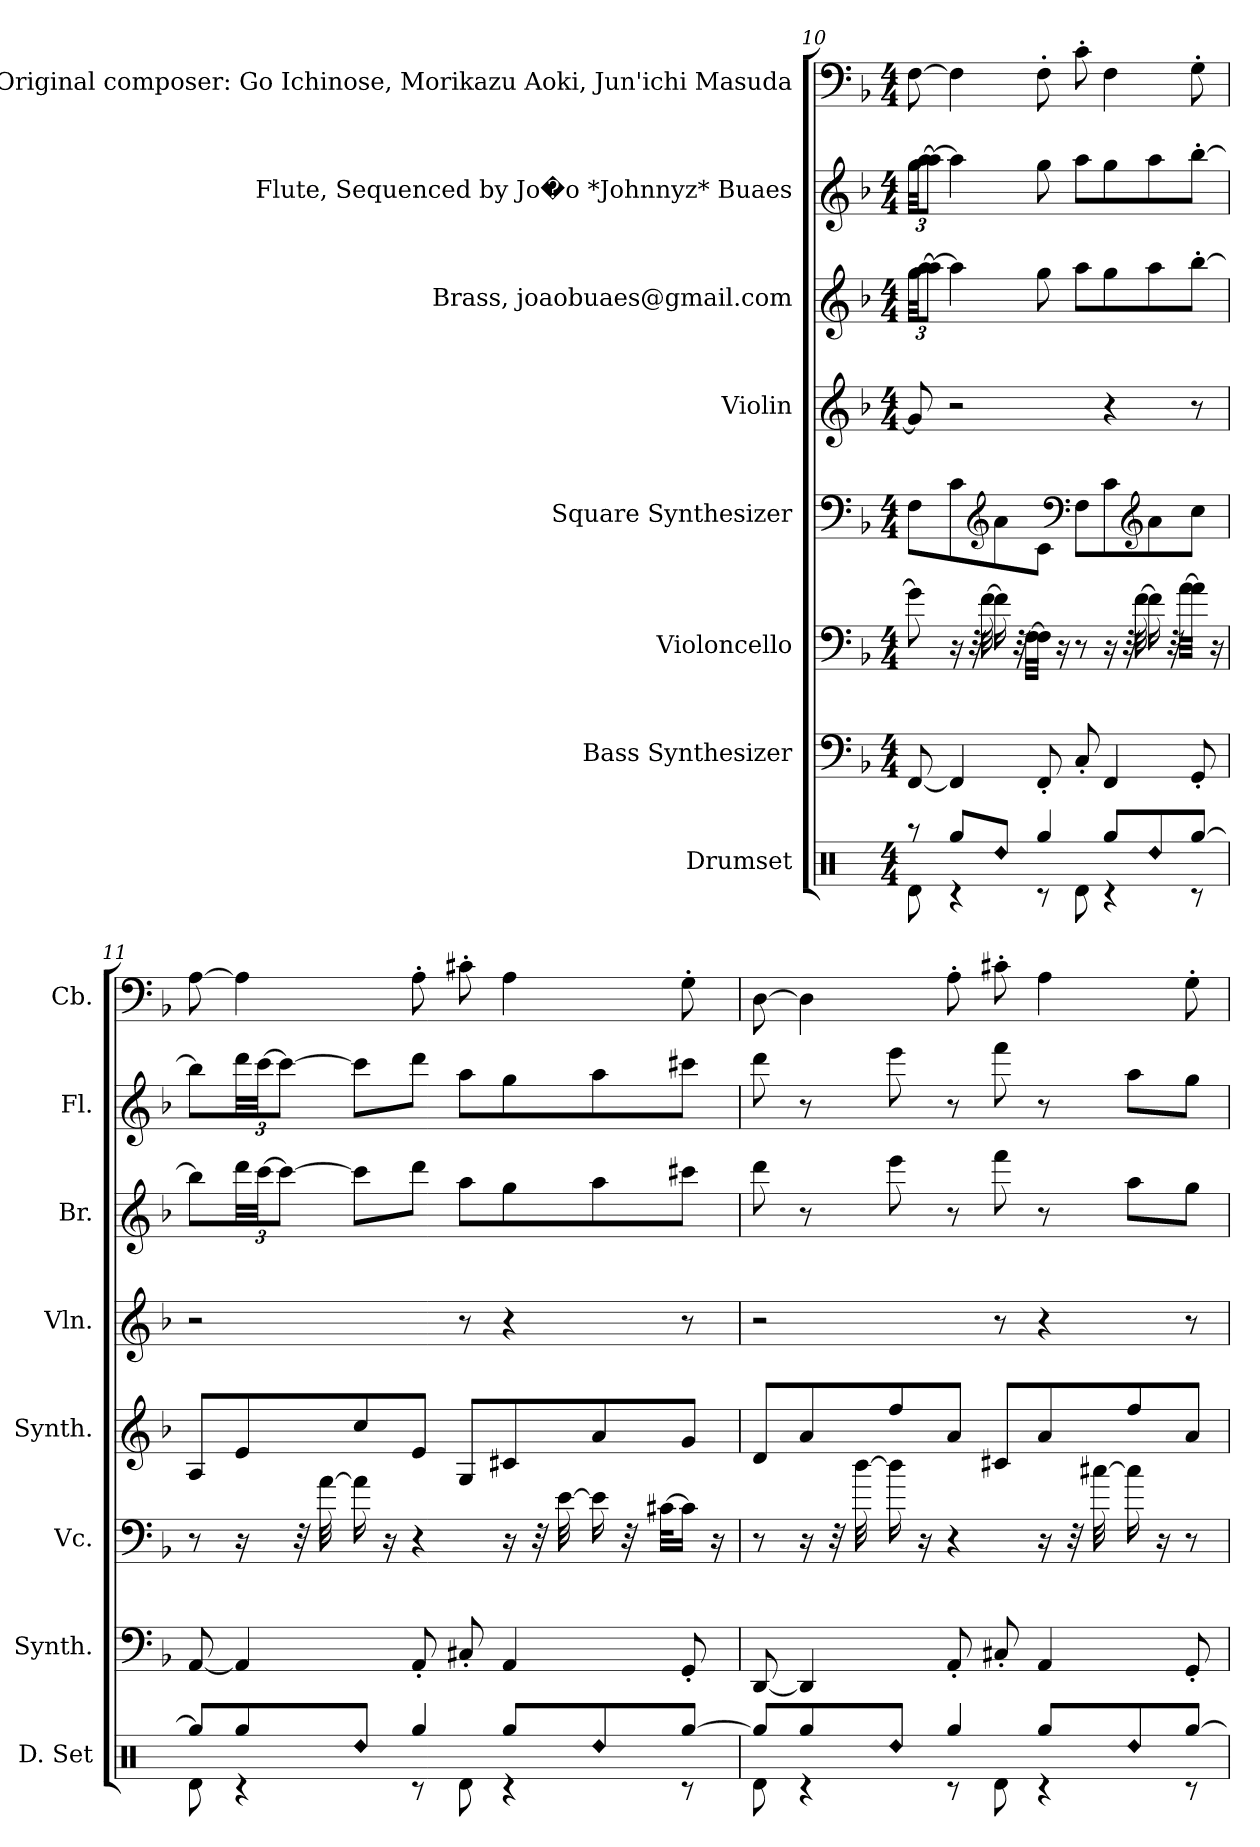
**kern	**kern	**kern	**kern	**kern	**kern	**kern	**kern
*part8	*part7	*part6	*part5	*part4	*part3	*part2	*part1
*staff8	*staff7	*staff6	*staff5	*staff4	*staff3	*staff2	*staff1
*I"Drumset	*I"Bass Synthesizer	*I"Violoncello	*I"Square Synthesizer	*I"Violin	*I"Brass, joaobuaes@gmail.com	*I"Flute, Sequenced by Jo�o *Johnnyz* Buaes	*I"Contrabass, Original composer: Go Ichinose, Morikazu Aoki, Jun'ichi Masuda
*I'D. Set	*I'Synth.	*I'Vc.	*I'Synth.	*I'Vln.	*I'Br.	*I'Fl.	*I'Cb.
!!LO:PB:g=z
*clefX	*clefF4	*clefF4	*clefF4	*clefG2	*clefG2	*clefG2	*clefF4
*	*	*	*	*	*	*	*ITrd7c12
*k[]	*k[b-]	*k[b-]	*k[b-]	*k[b-]	*k[b-]	*k[b-]	*k[b-]
*M4/4	*M4/4	*M4/4	*M4/4	*M4/4	*M4/4	*M4/4	*M4/4
=10	=10	=10	=10	=10	=10	=10	=10
*^	*	*	*	*	*	*	*
*	*	*	*	*	*	*Xbrackettup	*Xbrackettup	*
8r	8Rd\	[8FF/	8g\]	8F\L	8g/]	48gg\LLL	48gg\LLL	[8FF\
.	.	.	.	.	.	[48aa\JJ	[48aa\JJ	.
.	.	.	.	.	.	12aa\J_	12aa\J_	.
8Rgg/L	4r	4FF/]	16r	8c\	2r	4aa\]	4aa\]	4FF\]
.	.	.	32r	.	.	.	.	.
.	.	.	[32f\	.	.	.	.	.
*	*	*	*	*clefG2	*	*	*	*
!LO:N:head=diamond	!	!	!	!	!	!	!	!
8Rdd/J	.	.	16f\]	8a\	.	.	.	.
.	.	.	32r	.	.	.	.	.
.	.	.	[32F\KLL	.	.	.	.	.
4Rgg/	8r	8FF'/	16F\JJ]	8c\J	.	8gg\	8gg\	8FF'\
.	.	.	16r	.	.	.	.	.
*	*	*	*	*clefF4	*	*	*	*
.	8Rd\	8C'/	8r	8F\L	.	8aa\L	8aa\L	8C'\
8Rgg/L	4r	4FF/	16r	8c\	4r	8gg\	8gg\	4FF\
.	.	.	32r	.	.	.	.	.
.	.	.	[32f\	.	.	.	.	.
*	*	*	*	*clefG2	*	*	*	*
!LO:N:head=diamond	!	!	!	!	!	!	!	!
8Rdd/	.	.	16f\]	8a\	.	8aa\	8aa\	.
.	.	.	32r	.	.	.	.	.
.	.	.	[32a\KLL	.	.	.	.	.
[8Rgg/J	8r	8GG'/	16a\JJ]	8cc\J	8r	[8bb-'\J	[8bb-'\J	8GG'\
.	.	.	16r	.	.	.	.	.
!!LO:PB:g=z
=11	=11	=11	=11	=11	=11	=11	=11	=11
8Rgg/L]	8Rd\	[8AA/	8r	8A/L	2r	8bb-\L]	8bb-\L]	[8AA\
8Rgg/	4r	4AA/]	16r	8e/	.	48ddd\LL	48ddd\LL	4AA\]
.	.	.	.	.	.	[48ccc\JJ	[48ccc\JJ	.
.	.	.	.	.	.	12ccc\J_	12ccc\J_	.
.	.	.	32r	.	.	.	.	.
.	.	.	[32a\	.	.	.	.	.
!LO:N:head=diamond	!	!	!	!	!	!	!	!
8Rdd/J	.	.	16a\]	8cc/	.	8ccc\L]	8ccc\L]	.
.	.	.	16r	.	.	.	.	.
4Rgg/	8r	8AA'/	4r	8e/J	.	8ddd\J	8ddd\J	8AA'\
.	8Rd\	8C#X'/	.	8G/L	8r	8aa\L	8aa\L	8C#X'\
8Rgg/L	4r	4AA/	16r	8c#X/	4r	8gg\	8gg\	4AA\
.	.	.	32r	.	.	.	.	.
.	.	.	[32e\	.	.	.	.	.
!LO:N:head=diamond	!	!	!	!	!	!	!	!
8Rdd/	.	.	16e\]	8a/	.	8aa\	8aa\	.
.	.	.	32r	.	.	.	.	.
.	.	.	[32c#X\KLL	.	.	.	.	.
[8Rgg/J	8r	8GG'/	16c#\JJ]	8g/J	8r	8ccc#X\J	8ccc#X\J	8GG'\
.	.	.	16r	.	.	.	.	.
=12	=12	=12	=12	=12	=12	=12	=12	=12
8Rgg/L]	8Rd\	[8DD/	8r	8d/L	2r	8ddd\	8ddd\	[8DD\
8Rgg/	4r	4DD/]	16r	8a/	.	8r	8r	4DD\]
.	.	.	32r	.	.	.	.	.
.	.	.	[32dd\	.	.	.	.	.
!LO:N:head=diamond	!	!	!	!	!	!	!	!
8Rdd/J	.	.	16dd\]	8ff/	.	8eee\	8eee\	.
.	.	.	16r	.	.	.	.	.
4Rgg/	8r	8AA'/	4r	8a/J	.	8r	8r	8AA'\
.	8Rd\	8C#X'/	.	8c#X/L	8r	8fff\	8fff\	8C#X'\
8Rgg/L	4r	4AA/	16r	8a/	4r	8r	8r	4AA\
.	.	.	32r	.	.	.	.	.
.	.	.	[32cc#X\	.	.	.	.	.
!LO:N:head=diamond	!	!	!	!	!	!	!	!
8Rdd/	.	.	16cc#\]	8ff/	.	8aa\L	8aa\L	.
.	.	.	16r	.	.	.	.	.
[8Rgg/J	8r	8GG'/	8r	8a/J	8r	8gg\J	8gg\J	8GG'\
*v	*v	*	*	*	*	*	*	*
=	=	=	=	=	=	=	=
*-	*-	*-	*-	*-	*-	*-	*-
